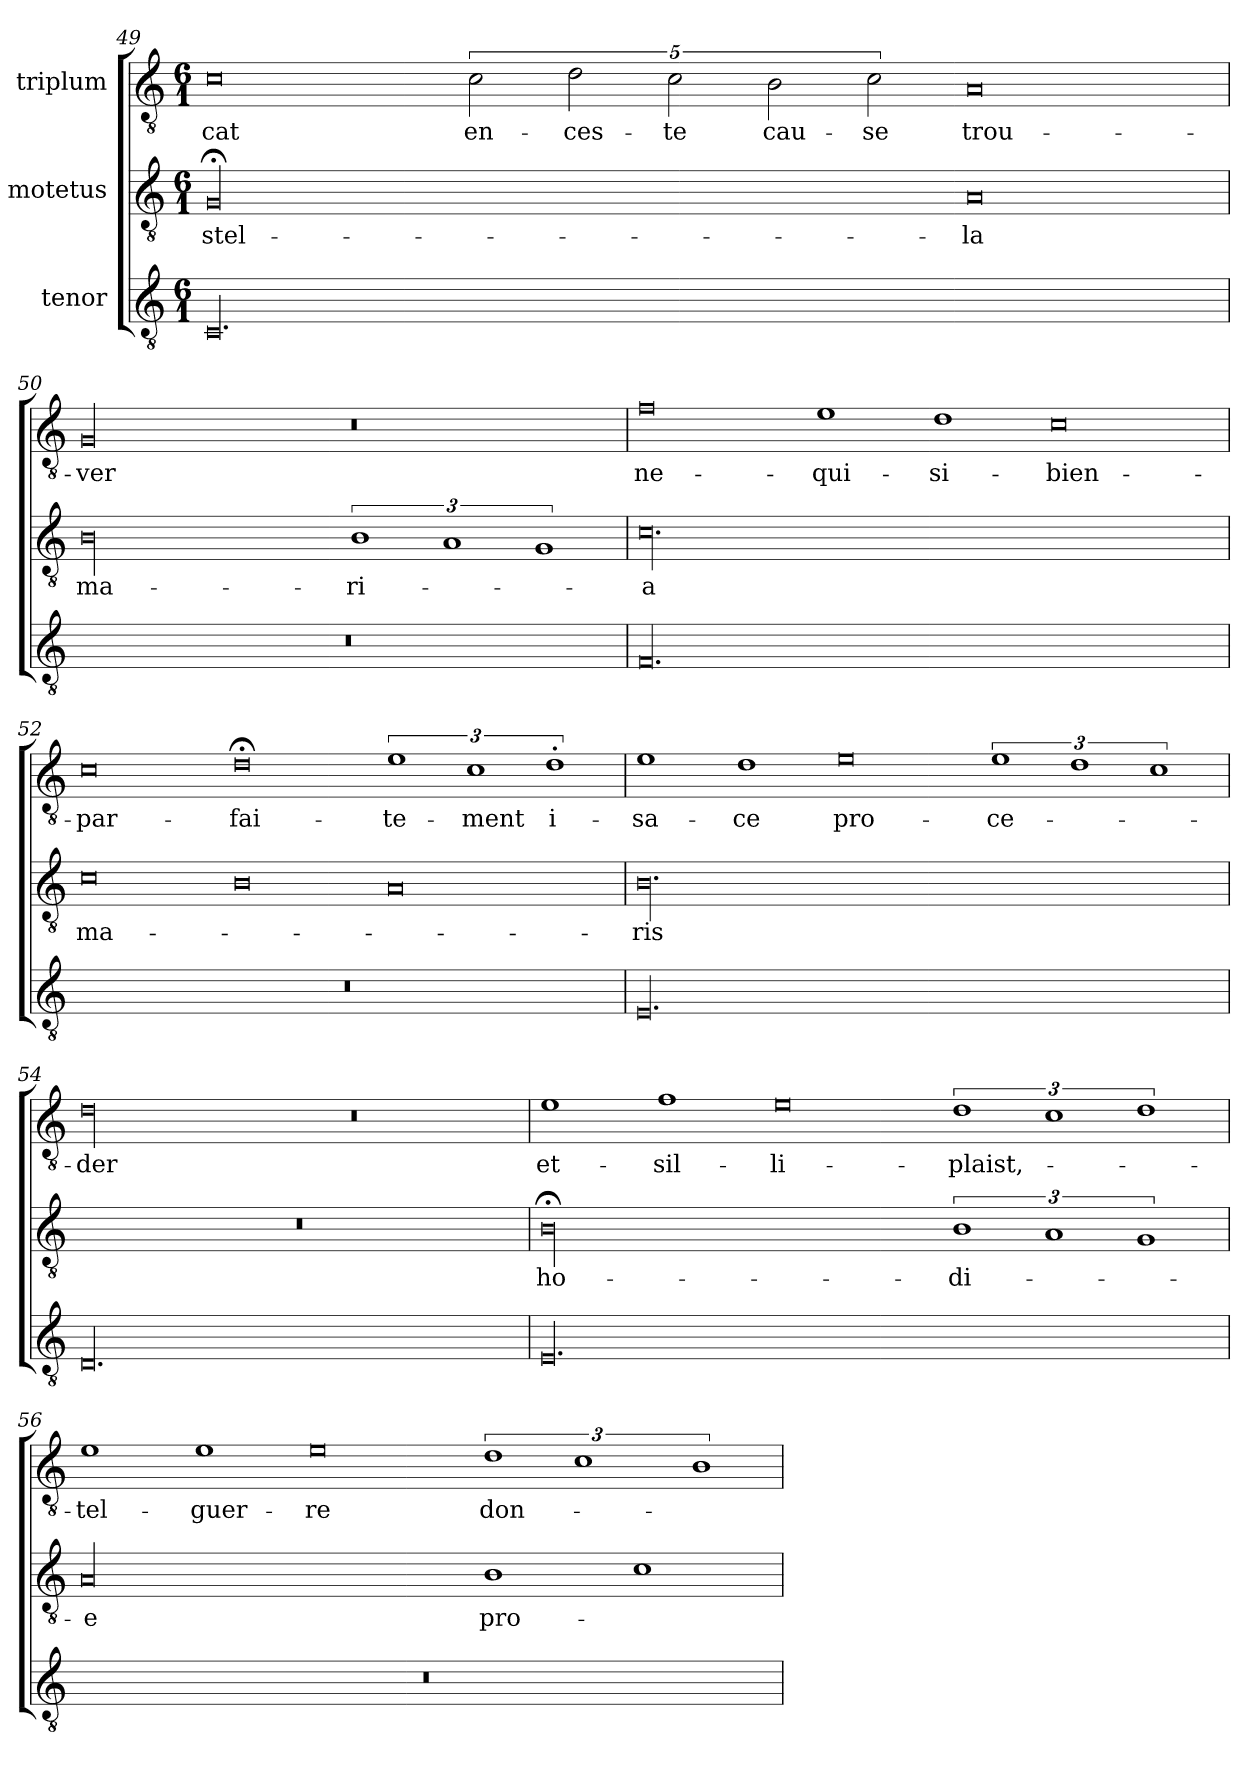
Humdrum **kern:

**kern	**kern	**text	**kern	**text
*part3	*part2	*part2	*part1	*part1
*staff3	*staff2	*staff2	*staff1	*staff1
*I"tenor	*I"motetus	*	*I"triplum	*
*clefGv2	*clefGv2	*	*clefGv2	*
*k[]	*k[]	*	*k[]	*
*C:	*C:	*	*C:	*
*M6/1	*M6/1	*	*M6/1	*
=49	=49	=49	=49	=49
00.C/	00G;</	stel-	0c\	-cat
.	.	.	5%2c\	en-
.	.	.	5%2d\	ces-
.	.	.	5%2c\	-te
.	.	.	5%2B\	cau-
.	.	.	5%2c\	-se
.	0A/	-la	0A/	trou-
=50	=50	=50	=50	=50
00.r	00B\	ma-	00G/	-ver
.	3%2B\	-ri-	0r	.
.	3%2A/	.	.	.
.	3%2G/	.	.	.
!!LO:PB:g=z
=51	=51	=51	=51	=51
00.F/	00.c\	-a	0f\	ne-
.	.	.	1e\	qui-
.	.	.	1d\	si-
.	.	.	0c\	bien-
=52	=52	=52	=52	=52
00.r	0c\	ma-	0c\	par-
.	0B\	.	0d;<\	-fai-
.	0A/	.	3%2e\	-te-
.	.	.	3%2c\	-ment
.	.	.	3%2d'\	i-
=53	=53	=53	=53	=53
00.E/	00.B\	-ris	1e\	sa-
.	.	.	1d\	-ce
.	.	.	0e\	pro-
.	.	.	3%2e\	-ce-
.	.	.	3%2d\	.
.	.	.	3%2c\	.
=54	=54	=54	=54	=54
00.D/	00.r	.	00d\	-der
.	.	.	0r	.
=55	=55	=55	=55	=55
00.E/	00B;<\	ho-	1e\	et-
.	.	.	1f\	sil-
.	.	.	0e\	li-
.	3%2B\	-di-	3%2d\	plaist,-
.	3%2A/	.	3%2c\	.
.	3%2G/	.	3%2d\	.
=56	=56	=56	=56	=56
00.r	00A/	-e	1e\	tel-
.	.	.	1e\	guer-
.	.	.	0e\	-re
.	1B\	pro-	3%2d\	don-
.	.	.	3%2c\	.
.	1c\	.	.	.
.	.	.	3%2B\	.
=	=	=	=	=
*-	*-	*-	*-	*-
